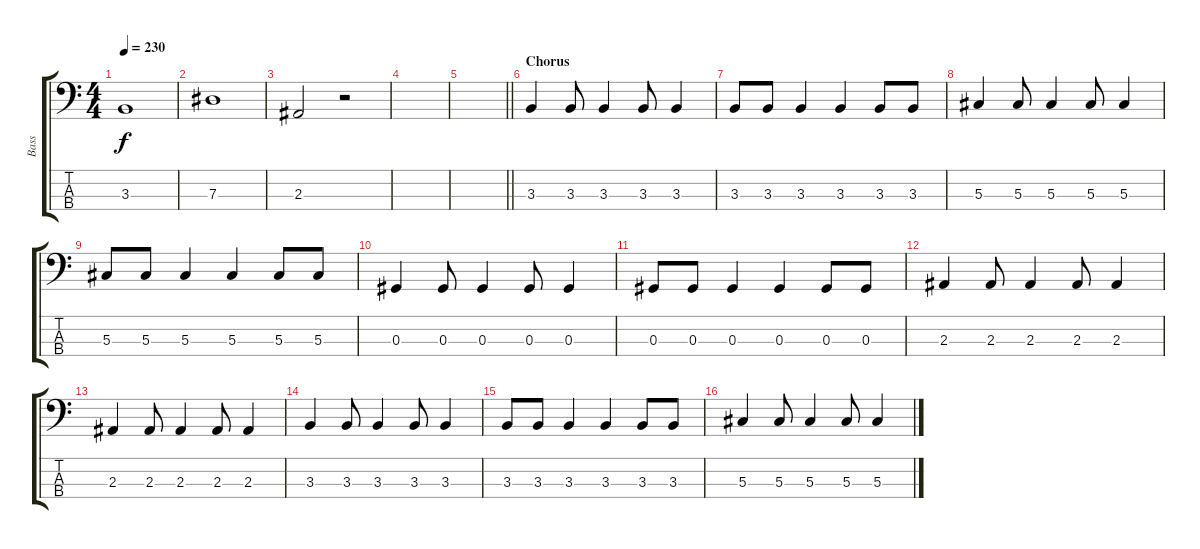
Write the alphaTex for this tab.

\track ("Bass" "Bass") {instrument electricbasspick}
\staff {score tabs}
\tuning (Gb2 Db2 Ab1 Eb1) {hide}
\ts (4 4)
\tempo 230
\clef f4
\ks c
3.3{t}.1{dy f} |
7.3.1 |
2.3.2 r.2 |
|
\barLineRight lightlight
|
\section ("" "Chorus")
3.3.4 3.3.8 3.3.4 3.3.8 3.3.4 |
3.3.8 3.3.8 3.3.4 3.3.4 3.3.8 3.3.8 |
5.3.4 5.3.8 5.3.4 5.3.8 5.3.4 |
5.3.8 5.3.8 5.3.4 5.3.4 5.3.8 5.3.8 |
0.3.4 0.3.8 0.3.4 0.3.8 0.3.4 |
0.3.8 0.3.8 0.3.4 0.3.4 0.3.8 0.3.8 |
2.3.4 2.3.8 2.3.4 2.3.8 2.3.4 |
2.3.4 2.3.8 2.3.4 2.3.8 2.3.4 |
3.3.4 3.3.8 3.3.4 3.3.8 3.3.4 |
3.3.8 3.3.8 3.3.4 3.3.4 3.3.8 3.3.8 |
5.3.4 5.3.8 5.3.4 5.3.8 5.3.4
